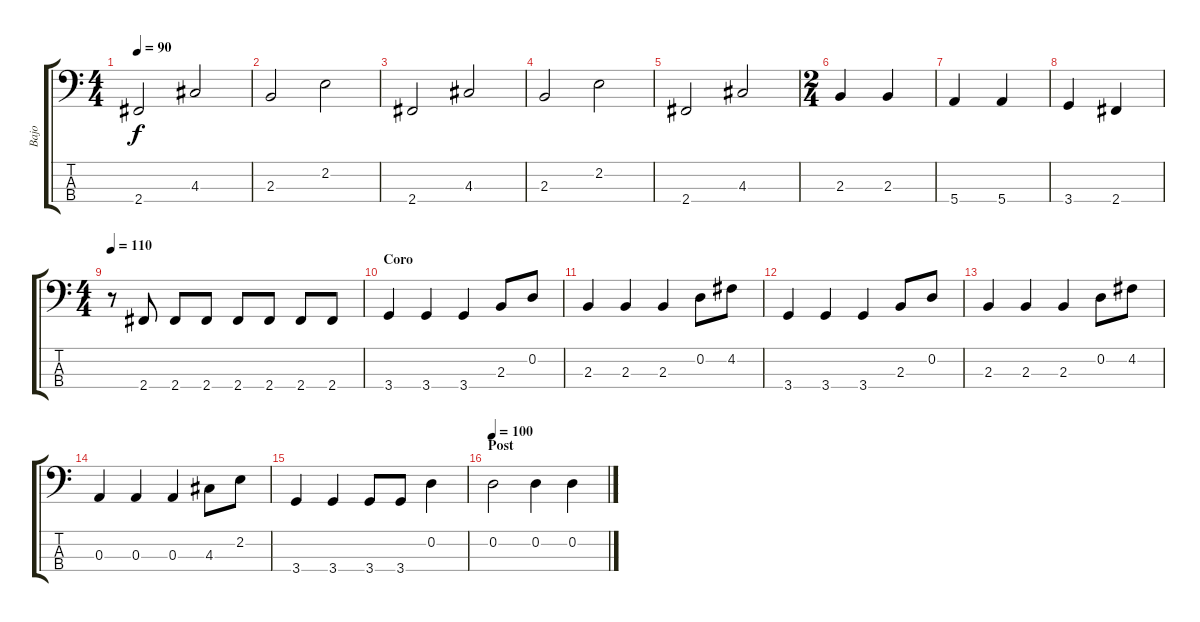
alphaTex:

\track ("Bajo" "Bajo") {instrument electricbasspick}
\staff {score tabs}
\tuning (G2 D2 A1 E1) {hide}
\ts (4 4)
\tempo 90
\clef f4
\ks c
2.4.2{dy f} 4.3.2 |
2.3.2 2.2.2 |
2.4.2 4.3.2 |
2.3.2 2.2.2 |
2.4.2 4.3.2 |
\ts (2 4)
2.3.4 2.3.4 |
5.4.4 5.4.4 |
3.4.4 2.4.4 |
\ts (4 4)
\tempo 110
r.8{balance 13 instrument slapbass2} 2.4.8 2.4.8 2.4.8 2.4.8 2.4.8 2.4.8 2.4.8 |
\section ("" "Coro")
3.4.4 3.4.4 3.4.4 2.3.8 0.2.8 |
2.3.4 2.3.4 2.3.4 0.2.8 4.2.8 |
3.4.4 3.4.4 3.4.4 2.3.8 0.2.8 |
2.3.4 2.3.4 2.3.4 0.2.8 4.2.8 |
0.3.4 0.3.4 0.3.4 4.3.8 2.2.8 |
3.4.4 3.4.4 3.4.8 3.4.8 0.2.4 |
\section ("" "Post")
\tempo 100
0.2.2{balance 7 instrument electricbasspick} 0.2.4 0.2.4
